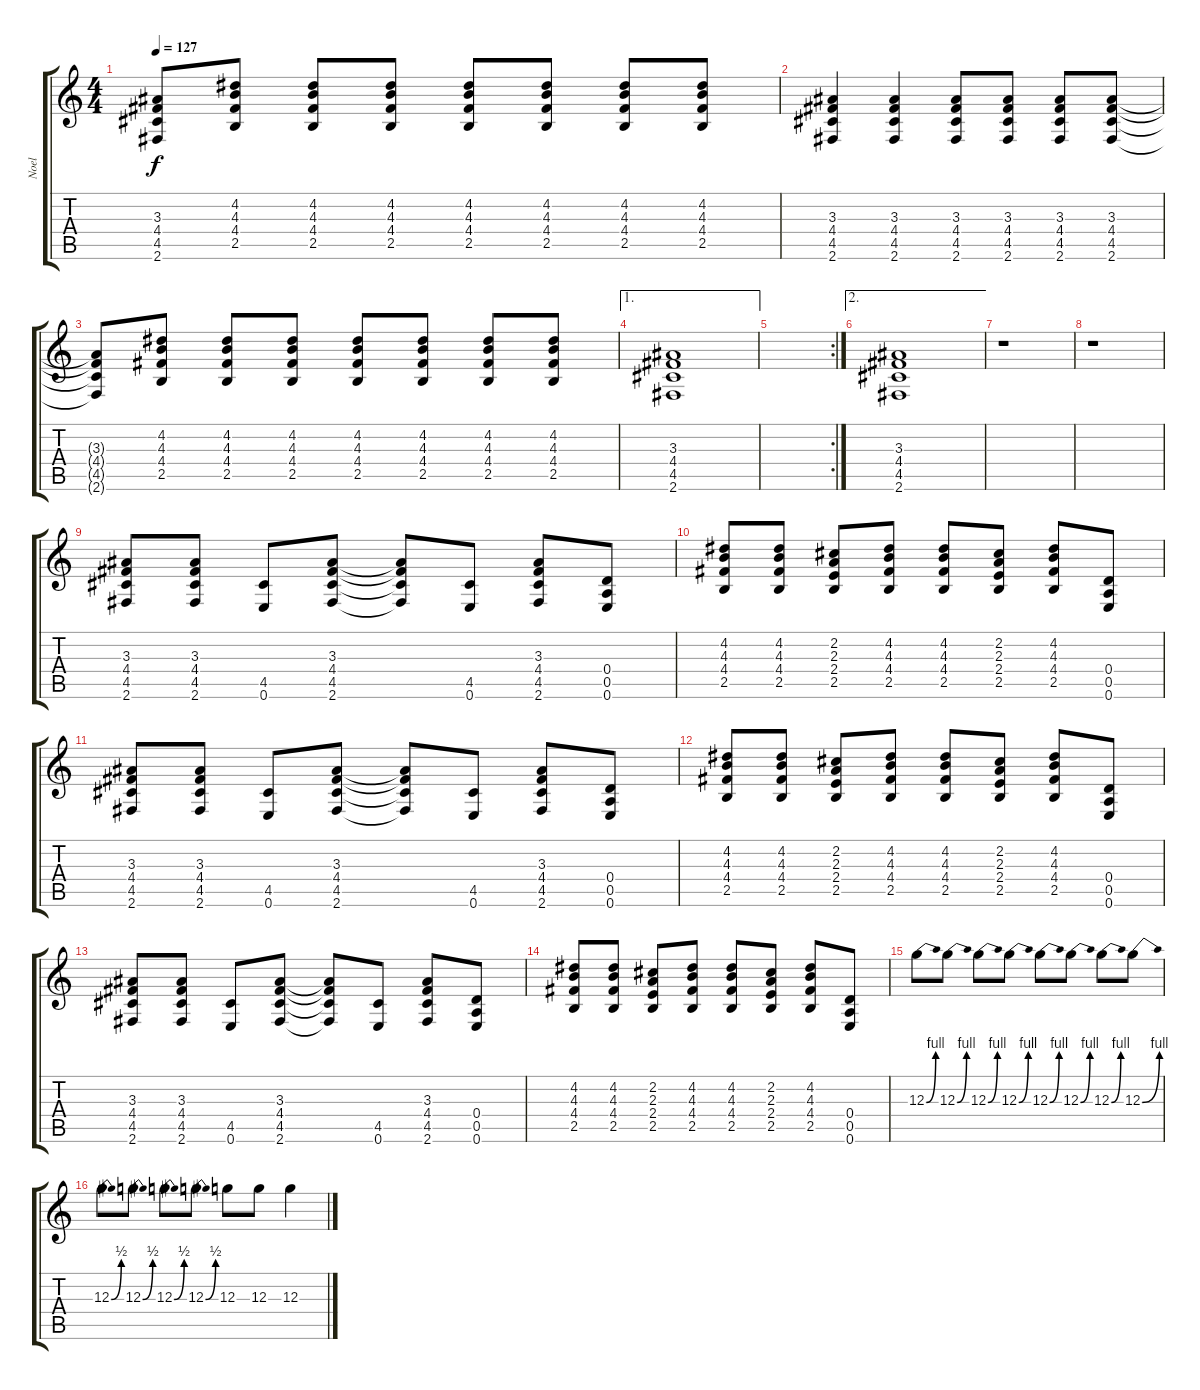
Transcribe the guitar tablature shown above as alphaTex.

\track ("Noel" "Noel") {instrument distortionguitar}
\staff {score tabs}
\tuning (E4 B3 G3 D3 A2 E2) {hide}
\ts (4 4)
\tempo 127
\clef g2
\ks c
(3.3{t} 4.4{t} 4.5{t} 2.6{t}).8{dy f} (4.2 4.3 4.4 2.5).8 (4.2 4.3 4.4 2.5).8 (4.2 4.3 4.4 2.5).8 (4.2 4.3 4.4 2.5).8 (4.2 4.3 4.4 2.5).8 (4.2 4.3 4.4 2.5).8 (4.2 4.3 4.4 2.5).8 |
(3.3 4.4 4.5 2.6).4 (3.3 4.4 4.5 2.6).4 (3.3 4.4 4.5 2.6).8 (3.3 4.4 4.5 2.6).8 (3.3 4.4 4.5 2.6).8 (3.3 4.4 4.5 2.6).8 |
(3.3{t} 4.4{t} 4.5{t} 2.6{t}).8 (4.2 4.3 4.4 2.5).8 (4.2 4.3 4.4 2.5).8 (4.2 4.3 4.4 2.5).8 (4.2 4.3 4.4 2.5).8 (4.2 4.3 4.4 2.5).8 (4.2 4.3 4.4 2.5).8 (4.2 4.3 4.4 2.5).8 |
\ae 1
(3.3 4.4 4.5 2.6).1 |
\rc 2
|
\ae 2
(3.3 4.4 4.5 2.6).1 |
r.1 |
r.1 |
(3.3 4.4 4.5 2.6).8 (3.3 4.4 4.5 2.6).8 (4.5 0.6).8 (3.3 4.4 4.5 2.6).8 (3.3{t} 4.4{t} 4.5{t} 2.6{t}).8 (4.5 0.6).8 (3.3 4.4 4.5 2.6).8 (0.4 0.5 0.6).8 |
(4.2 4.3 4.4 2.5).8 (4.2 4.3 4.4 2.5).8 (2.2 2.3 2.4 2.5).8 (4.2 4.3 4.4 2.5).8 (4.2 4.3 4.4 2.5).8 (2.2 2.3 2.4 2.5).8 (4.2 4.3 4.4 2.5).8 (0.4 0.5 0.6).8 |
(3.3 4.4 4.5 2.6).8 (3.3 4.4 4.5 2.6).8 (4.5 0.6).8 (3.3 4.4 4.5 2.6).8 (3.3{t} 4.4{t} 4.5{t} 2.6{t}).8 (4.5 0.6).8 (3.3 4.4 4.5 2.6).8 (0.4 0.5 0.6).8 |
(4.2 4.3 4.4 2.5).8 (4.2 4.3 4.4 2.5).8 (2.2 2.3 2.4 2.5).8 (4.2 4.3 4.4 2.5).8 (4.2 4.3 4.4 2.5).8 (2.2 2.3 2.4 2.5).8 (4.2 4.3 4.4 2.5).8 (0.4 0.5 0.6).8 |
(3.3 4.4 4.5 2.6).8 (3.3 4.4 4.5 2.6).8 (4.5 0.6).8 (3.3 4.4 4.5 2.6).8 (3.3{t} 4.4{t} 4.5{t} 2.6{t}).8 (4.5 0.6).8 (3.3 4.4 4.5 2.6).8 (0.4 0.5 0.6).8 |
(4.2 4.3 4.4 2.5).8 (4.2 4.3 4.4 2.5).8 (2.2 2.3 2.4 2.5).8 (4.2 4.3 4.4 2.5).8 (4.2 4.3 4.4 2.5).8 (2.2 2.3 2.4 2.5).8 (4.2 4.3 4.4 2.5).8 (0.4 0.5 0.6).8 |
12.3{be (bend 0 0 60 4)}.8 12.3{be (bend 0 0 60 4)}.8 12.3{be (bend 0 0 60 4)}.8 12.3{be (bend 0 0 60 4)}.8 12.3{be (bend 0 0 60 4)}.8 12.3{be (bend 0 0 60 4)}.8 12.3{be (bend 0 0 60 4)}.8 12.3{be (bend 0 0 60 4)}.8 |
12.3{be (bend 0 0 60 2)}.8 12.3{be (bend 0 0 60 2)}.8 12.3{be (bend 0 0 60 2)}.8 12.3{be (bend 0 0 60 2)}.8 12.3.8 12.3.8 12.3.4
